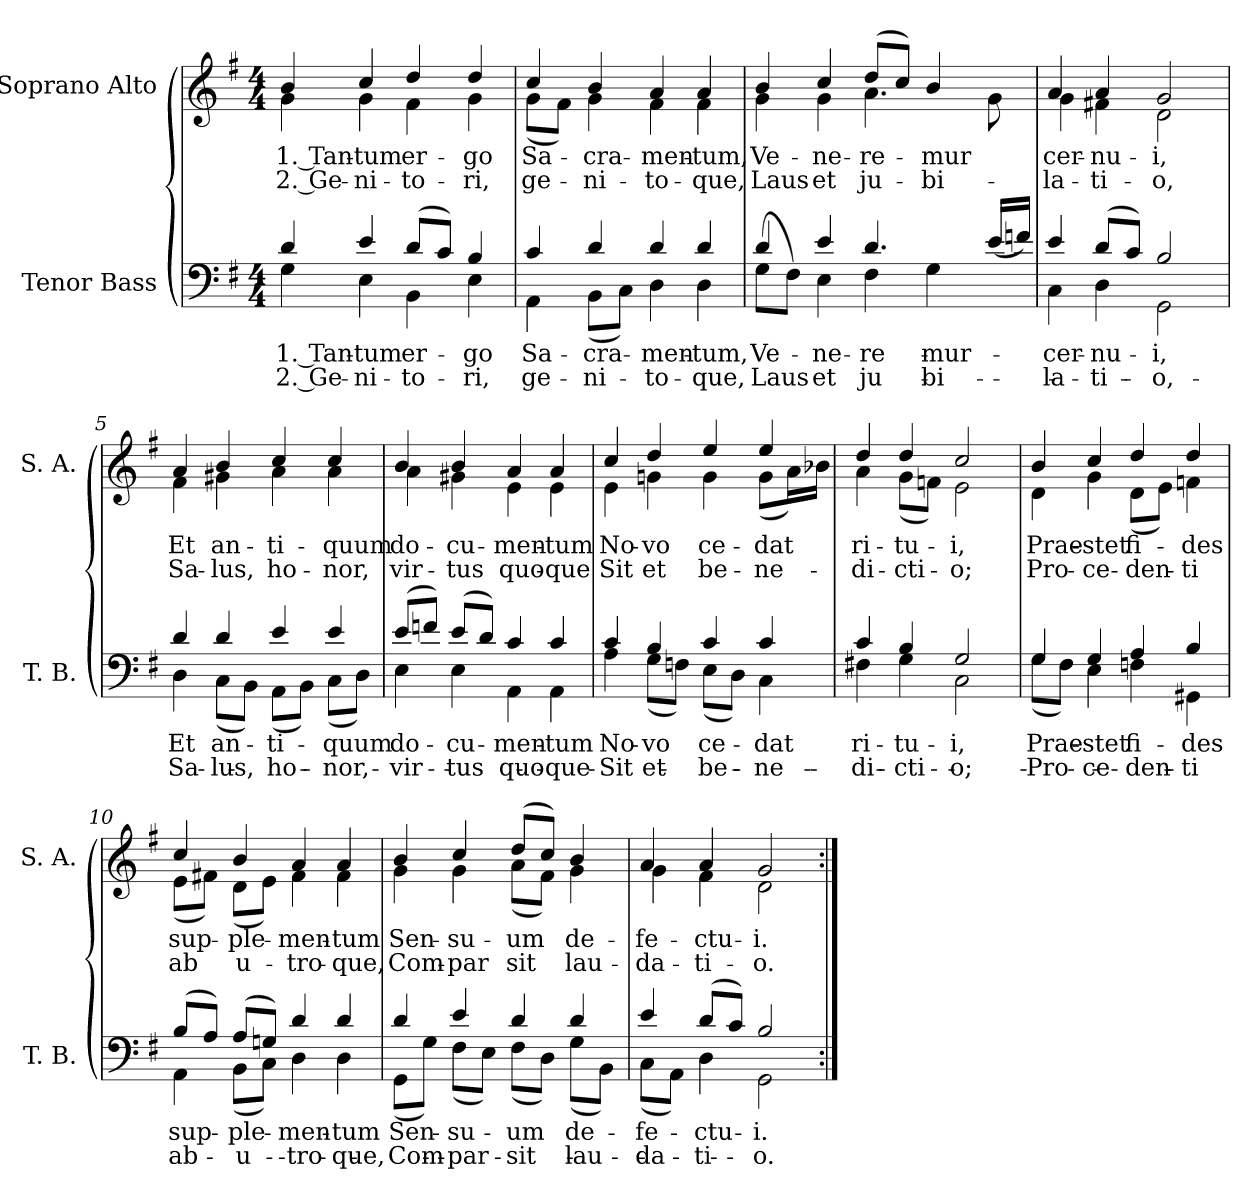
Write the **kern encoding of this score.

**kern	**text	**text	**kern	**text	**text
*part2	*part2	*part2	*part1	*part1	*part1
*staff2	*staff2	*staff2	*staff1	*staff1	*staff1
*I"Tenor Bass	*	*	*I"Soprano Alto	*	*
*I'T. B.	*	*	*I'S. A.	*	*
*clefF4	*	*	*clefG2	*	*
*k[f#]	*	*	*k[f#]	*	*
*G:	*	*	*G:	*	*
*M4/4	*	*	*M4/4	*	*
=1	=1	=1	=1	=1	=1
!	!LO:LY:a:rj	!LO:LY:a:rj	!	!LO:LY:b:rj	!LO:LY:b:rj
*^	*	*	*^	*	*
4d/	4G\	1. Tan-	2. Ge-	4b/	4g\	1. Tan-	2. Ge-
!	!	!LO:LY:a	!LO:LY:a	!	!	!LO:LY:b	!LO:LY:b
4e/	4E\	-tum	-ni-	4cc/	4g\	-tum	-ni-
!	!	!LO:LY:a	!LO:LY:a	!	!	!LO:LY:b	!LO:LY:b
(>8d/L	4BB\	er-	-to-	4dd/	4f#\	er-	-to-
8c/J)	.	.	.	.	.	.	.
!	!	!LO:LY:a	!LO:LY:a	!	!	!LO:LY:b	!LO:LY:b
4B/	4E\	-go	-ri,	4dd/	4g\	-go	-ri,
=2	=2	=2	=2	=2	=2	=2	=2
!	!	!LO:LY:a	!LO:LY:a	!	!	!LO:LY:b	!LO:LY:b
4c/	4AA\	Sa-	ge-	4cc/	(<8g\L	Sa-	ge-
.	.	.	.	.	8f#\J)	.	.
!	!	!LO:LY:a	!LO:LY:a	!	!	!LO:LY:b	!LO:LY:b
4d/	(<8BB\L	-cra-	-ni-	4b/	4g\	-cra-	-ni-
.	8C\J)	.	.	.	.	.	.
!	!	!LO:LY:a	!LO:LY:a	!	!	!LO:LY:b	!LO:LY:b
4d/	4D\	-men-	-to-	4a/	4f#\	-men-	-to-
!	!	!LO:LY:a	!LO:LY:a	!	!	!LO:LY:b	!LO:LY:b
4d/	4D\	-tum,	-que,	4a/	4f#\	-tum,	-que,
=3	=3	=3	=3	=3	=3	=3	=3
!	!	!LO:LY:a	!LO:LY:a	!	!	!LO:LY:b	!LO:LY:b
(<8G\L	4d/	-Ve-	-Laus	4b/	4g\	Ve-	Laus
8F#\J)	.	.	.	.	.	.	.
!	!	!LO:LY:a	!LO:LY:a	!	!	!LO:LY:b	!LO:LY:b
4e/	4E\	ne-	et	4cc/	4g\	-ne-	et
!	!	!LO:LY:a	!LO:LY:a	!	!	!LO:LY:b	!LO:LY:b
4.d/	4F#\	-re-	ju-	(>8dd/L	4.a\	-re-	ju-
.	.	.	.	8cc/J)	.	.	.
!	!	!LO:LY:a	!LO:LY:a	!	!	!LO:LY:b	!LO:LY:b
.	4G\	-mur	bi-	4b/	.	-mur	-bi-
8ryy	.	.	.	.	4ryy	.	.
(>16e/LL	8ryy	.	.	8g\	.	.	.
16fn/JJ)	.	.	.	.	.	.	.
!!LO:LB:g=z	!!
=4	=4	=4	=4	=4	=4	=4	=4
!	!	!LO:LY:a	!LO:LY:a	!	!	!LO:LY:b	!LO:LY:b
4e/	4C\	cer-	-la-	4a/	4g\	cer-	-la-
!	!	!LO:LY:a	!LO:LY:a	!	!	!LO:LY:b	!LO:LY:b
(>8d/L	4D\	-nu-	-ti-	4a/	4f#X\	-nu-	-ti-
8c/J)	.	.	.	.	.	.	.
!	!	!LO:LY:a	!LO:LY:a	!	!	!LO:LY:b	!LO:LY:b
2B/	2GG\	-i,	-o,	2g/	2d\	-i,	-o,
=5	=5	=5	=5	=5	=5	=5	=5
!	!	!LO:LY:a	!LO:LY:a	!	!	!LO:LY:b	!LO:LY:b
4d/	4D\	Et	Sa-	4a/	4f#\	Et	Sa-
!	!	!LO:LY:a	!LO:LY:a	!	!	!LO:LY:b	!LO:LY:b
4d/	(<8C\L	an-	-lus,	4b/	4g#X\	an-	-lus,
.	8BB\J)	.	.	.	.	.	.
!	!	!LO:LY:a	!LO:LY:a	!	!	!LO:LY:b	!LO:LY:b
4e/	(<8AA\L	-ti-	ho-	4cc/	4a\	-ti-	ho-
.	8BB\J)	.	.	.	.	.	.
!	!	!LO:LY:a	!LO:LY:a	!	!	!LO:LY:b	!LO:LY:b
4e/	(<8C\L	-quum	-nor,	4cc/	4a\	-quum	-nor,
.	8D\J)	.	.	.	.	.	.
=6	=6	=6	=6	=6	=6	=6	=6
!	!	!LO:LY:a	!LO:LY:a	!	!	!LO:LY:b	!LO:LY:b
(>8e/L	4E\	do-	vir-	4b/	4a\	do-	vir-
8fn/J)	.	.	.	.	.	.	.
!	!	!LO:LY:a	!LO:LY:a	!	!	!LO:LY:b	!LO:LY:b
(>8e/L	4E\	-cu-	-tus	4b/	4g#X\	-cu-	-tus
8d/J)	.	.	.	.	.	.	.
!	!	!LO:LY:a	!LO:LY:a	!	!	!LO:LY:b	!LO:LY:b
4c/	4AA\	-men-	quo-	4a/	4e\	-men-	quo-
!	!	!LO:LY:a	!LO:LY:a	!	!	!LO:LY:b	!LO:LY:b
4c/	4AA\	-tum	-que	4a/	4e\	-tum	-que
!!LO:LB:g=z	!!
=7	=7	=7	=7	=7	=7	=7	=7
!	!	!LO:LY:a	!LO:LY:a	!	!	!LO:LY:b	!LO:LY:b
4c/	4A\	No-	Sit	4cc/	4e\	No-	Sit
!	!	!LO:LY:a	!LO:LY:a	!	!	!LO:LY:b	!LO:LY:b
4B/	(<8G\L	-vo	et	4dd/	4gn\	-vo	et
.	8Fn\J)	.	.	.	.	.	.
!	!	!LO:LY:a	!LO:LY:a	!	!	!LO:LY:b	!LO:LY:b
4c/	(<8E\L	ce-	be-	4ee/	4g\	ce-	be-
.	8D\J)	.	.	.	.	.	.
!	!	!LO:LY:a	!LO:LY:a	!	!	!LO:LY:b	!LO:LY:b
4c/	4C\	-dat	-ne-	4ee/	(<8g\L	-dat	-ne-
.	.	.	.	.	16a\L)	.	.
.	.	.	.	.	16b-X\JJ	.	.
=8	=8	=8	=8	=8	=8	=8	=8
!	!	!LO:LY:a	!LO:LY:a	!	!	!LO:LY:b	!LO:LY:b
4c/	4F#X\	ri-	-di-	4dd/	4a\	ri-	-di-
!	!	!LO:LY:a	!LO:LY:a	!	!	!LO:LY:b	!LO:LY:b
4B/	4G\	-tu-	-cti-	4dd/	(<8g\L	-tu-	-cti-
.	.	.	.	.	8fn\J)	.	.
!	!	!LO:LY:a	!LO:LY:a	!	!	!LO:LY:b	!LO:LY:b
2G/	2C\	-i,	-o;	2cc/	2e\	-i,	-o;
=9	=9	=9	=9	=9	=9	=9	=9
!	!	!LO:LY:a	!LO:LY:a	!	!	!LO:LY:b	!LO:LY:b
4G/	(<8G\L	Prae-	Pro-	4b/	4d\	Prae-	Pro-
.	8F#\J)	.	.	.	.	.	.
!	!	!LO:LY:a	!LO:LY:a	!	!	!LO:LY:b	!LO:LY:b
4G/	4E\	-stet	-ce-	4cc/	4g\	-stet	-ce-
!	!	!LO:LY:a	!LO:LY:a	!	!	!LO:LY:b	!LO:LY:b
4A/	4Fn\	fi-	-den-	4dd/	(<8d\L	fi-	-den-
.	.	.	.	.	8e\J)	.	.
!	!	!LO:LY:a	!LO:LY:a	!	!	!LO:LY:b	!LO:LY:b
4B/	4GG#X\	-des	-ti	4dd/	4fn\	-des	-ti
!!LO:LB:g=z	!!
=10	=10	=10	=10	=10	=10	=10	=10
!	!	!LO:LY:a	!LO:LY:a	!	!	!LO:LY:b	!LO:LY:b
(>8B/L	4AA\	sup-	ab	4cc/	(<8e\L	sup-	ab
8A/J)	.	.	.	.	8f#X\J)	.	.
!	!	!LO:LY:a	!LO:LY:a	!	!	!LO:LY:b	!LO:LY:b
(>8A/L	(<8BB\L	-ple-	u-	4b/	(<8d\L	-ple-	u-
8Gn/J)	8C\J)	.	.	.	8e\J)	.	.
!	!	!LO:LY:a	!LO:LY:a	!	!	!LO:LY:b	!LO:LY:b
4d/	4D\	-men-	-tro-	4a/	4f#\	-men-	-tro-
!	!	!LO:LY:a	!LO:LY:a	!	!	!LO:LY:b	!LO:LY:b
4d/	4D\	-tum	-que,	4a/	4f#\	-tum	-que,
=11	=11	=11	=11	=11	=11	=11	=11
!	!	!LO:LY:a	!LO:LY:a	!	!	!LO:LY:b	!LO:LY:b
4d/	(<8GG\L	Sen-	Com-	4b/	4g\	Sen-	Com-
.	8G\J)	.	.	.	.	.	.
!	!	!LO:LY:a	!LO:LY:a	!	!	!LO:LY:b	!LO:LY:b
4e/	(<8F#\L	-su-	-par	4cc/	4g\	-su-	-par
.	8E\J)	.	.	.	.	.	.
!	!	!LO:LY:a	!LO:LY:a	!	!	!LO:LY:b	!LO:LY:b
4d/	(<8F#\L	-um	sit	(>8dd/L	(<8a\L	-um	sit
.	8D\J)	.	.	8cc/J)	8f#\J)	.	.
!	!	!LO:LY:a	!LO:LY:a	!	!	!LO:LY:b	!LO:LY:b
4d/	(<8G\L	de-	lau-	4b/	4g\	de-	lau-
.	8BB\J)	.	.	.	.	.	.
=12	=12	=12	=12	=12	=12	=12	=12
!	!	!LO:LY:a	!LO:LY:a	!	!	!LO:LY:b	!LO:LY:b
4e/	(<8C\L	-fe-	-da-	4a/	4g\	-fe-	-da-
.	8AA\J)	.	.	.	.	.	.
!	!	!LO:LY:a	!LO:LY:a	!	!	!LO:LY:b	!LO:LY:b
(>8d/L	4D\	-ctu-	-ti-	4a/	4f#\	-ctu-	-ti-
8c/J)	.	.	.	.	.	.	.
!	!	!LO:LY:a	!LO:LY:a	!	!	!LO:LY:b	!LO:LY:b
2B/	2GG\	-i.	-o.	2g/	2d\	-i.	-o.
*v	*v	*	*	*	*	*	*
*	*	*	*v	*v	*	*
=:|!	=:|!	=:|!	=:|!	=:|!	=:|!
*-	*-	*-	*-	*-	*-
